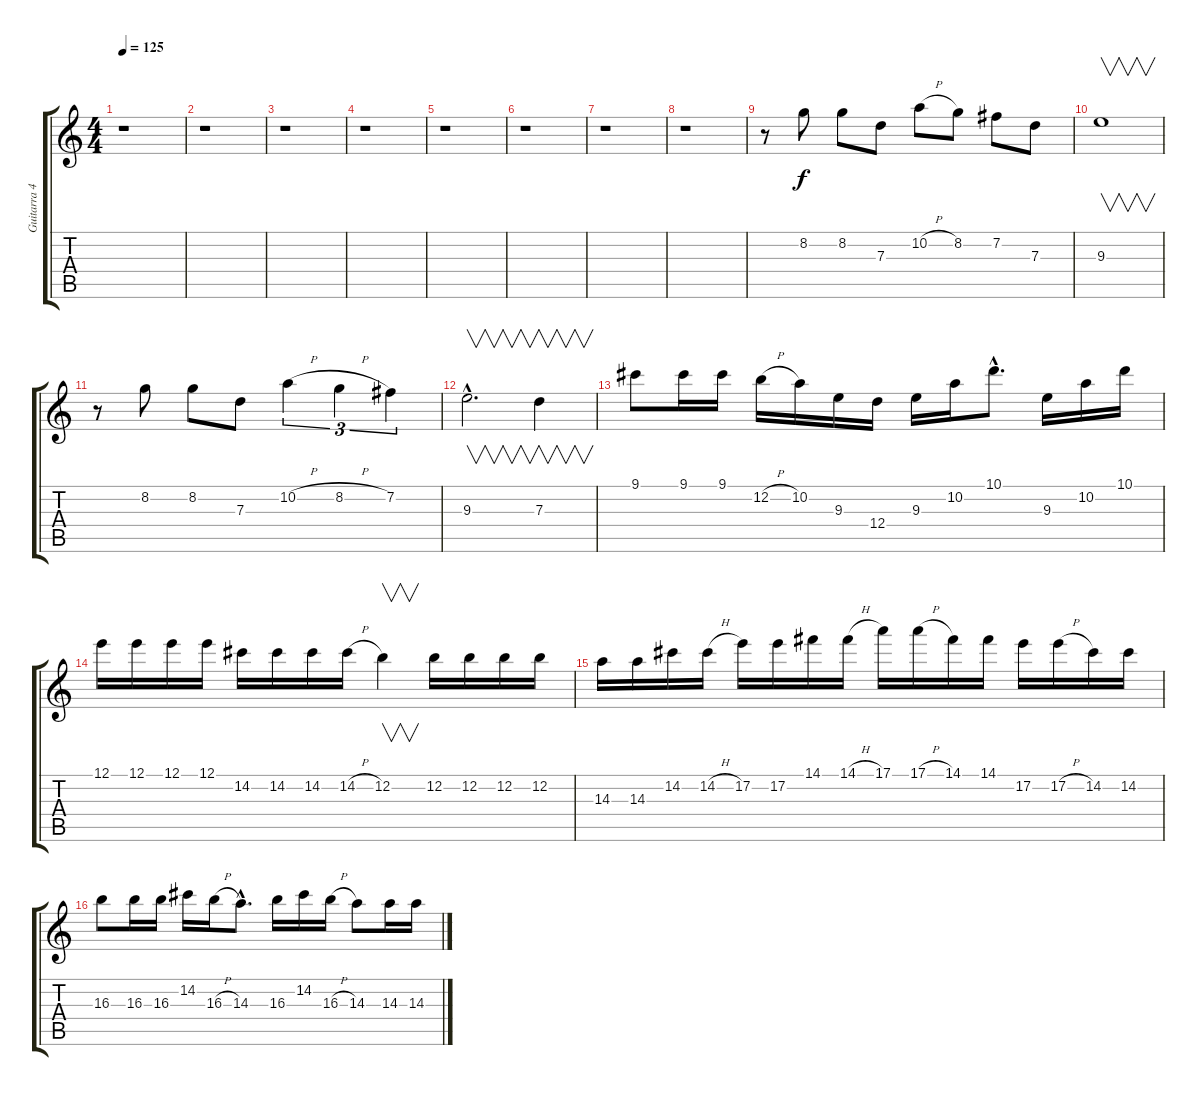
\track ("Guitarra 4" "Guitarra 4") {instrument overdrivenguitar}
\staff {score tabs}
\tuning (E4 B3 G3 D3 A2 E2) {hide}
\ts (4 4)
\tempo 125
\clef g2
\ks c
r.1{dy f instrument overdrivenguitar} |
r.1 |
r.1 |
r.1 |
r.1 |
r.1 |
r.1 |
r.1 |
r.8 8.2.8 8.2.8 7.3.8 10.2{h}.8 8.2.8 7.2.8 7.3.8 |
9.3.1{v} |
r.8 8.2.8 8.2.8 7.3.8 10.2{h}.4{tu (3 2)} 8.2{h}.4{tu (3 2)} 7.2.4{tu (3 2)} |
9.3{hac}.2{v d} 7.3.4{v} |
9.1.8 9.1.16 9.1.16 12.2{h}.16 10.2.16 9.3.16 12.4.16 9.3.16 10.2.16 10.1{hac}.8{d} 9.3.16 10.2.16 10.1.16 |
12.1.16 12.1.16 12.1.16 12.1.16 14.2.16 14.2.16 14.2.16 14.2{h}.16 12.2.4{v} 12.2.16 12.2.16 12.2.16 12.2.16 |
14.3.16 14.3.16 14.2.16 14.2{h}.16 17.2.16 17.2.16 14.1.16 14.1{h}.16 17.1.16 17.1{h}.16 14.1.16 14.1.16 17.2.16 17.2{h}.16 14.2.16 14.2.16 |
16.3.8 16.3.16 16.3.16 14.2.16 16.3{h}.16 14.3{hac}.8{d} 16.3.16 14.2.16 16.3{h}.16 14.3.8 14.3.16 14.3.16
